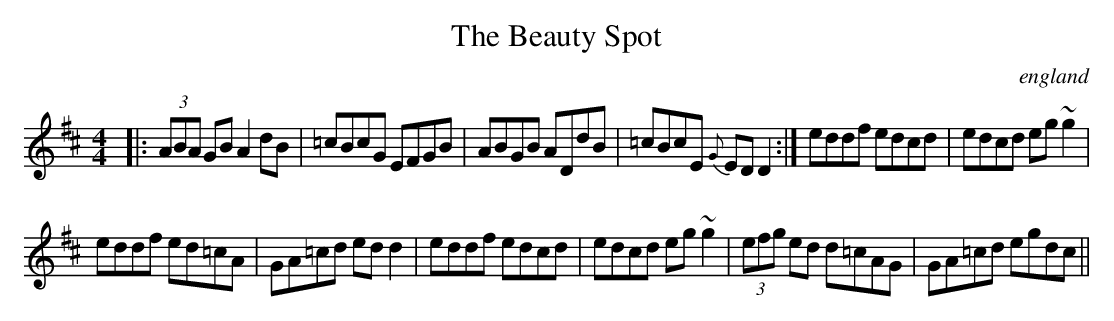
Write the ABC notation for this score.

X:1
T:The Beauty Spot
O:england
M:4/4
K:D
|: (3ABA GB A2dB | =cBcG EFGB | ABGB ADdB | =cBcE {G}EDD2 :| eddf edcd | edcd eg~g2 |
eddf ed=cA | GA=cd edd2 | eddf edcd | edcd eg~g2 | (3efg ed d=cAG | GA=cd egdc ||
